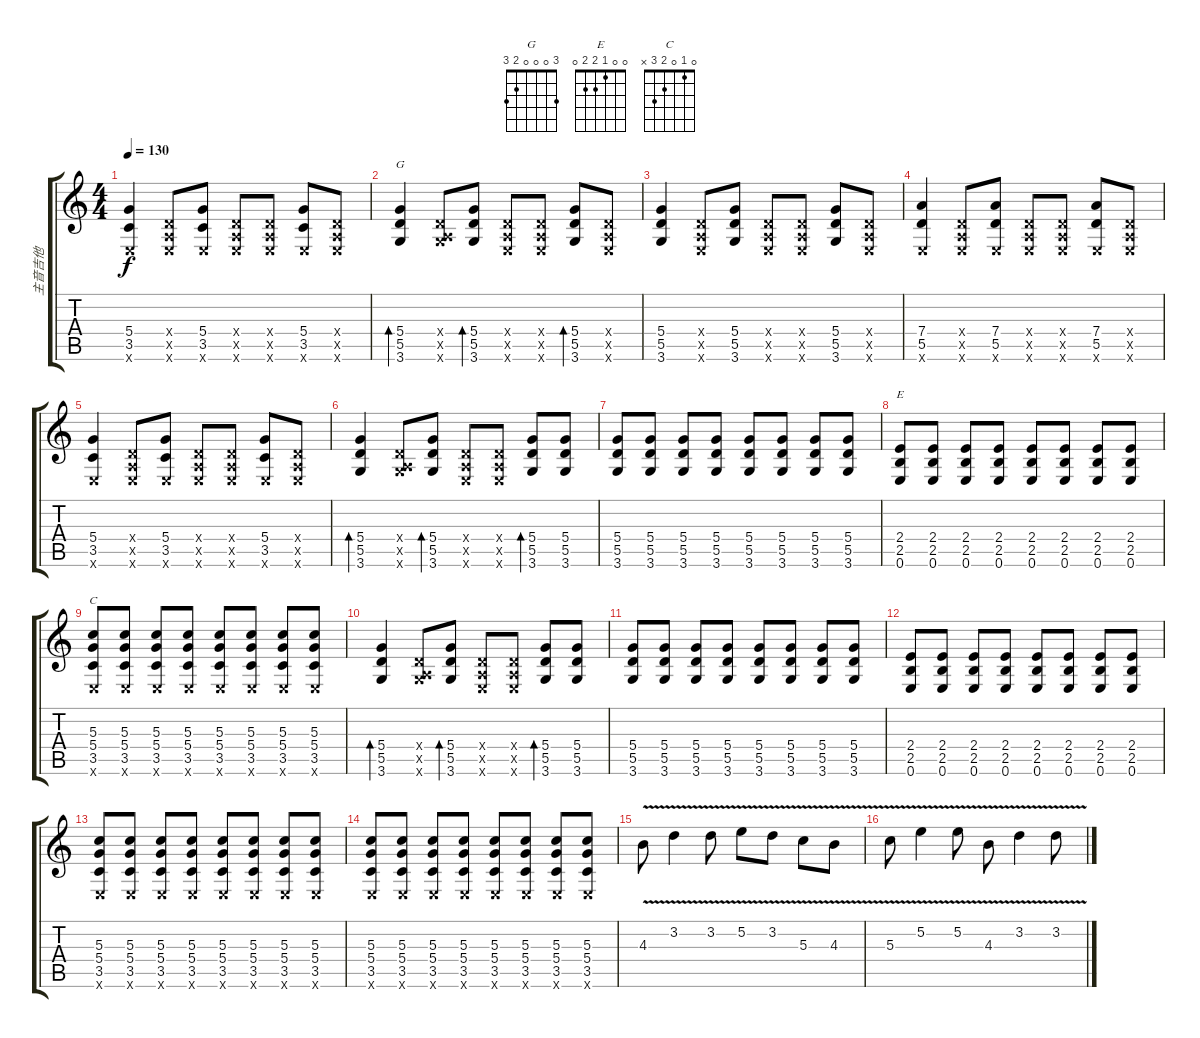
\track ("主音吉他" "主音吉他") {instrument distortionguitar}
\staff {score tabs}
\tuning (E4 B3 G3 D3 A2 E2) {hide}
\chord ("G" 3 0 0 0 2 3)
\chord ("E" 0 0 1 2 2 0)
\chord ("C" 0 1 0 2 3 x)
\ts (4 4)
\tempo 130
\clef g2
\ks c
(5.4 3.5 0.6{x}).4{dy f} (0.4{x} 0.5{x} 0.6{x}).8 (5.4 3.5 0.6{x}).8 (0.4{x} 0.5{x} 0.6{x}).8 (0.4{x} 0.5{x} 0.6{x}).8 (5.4 3.5 0.6{x}).8 (0.4{x} 0.5{x} 0.6{x}).8 |
(5.4 5.5 3.6).4{bd 60 ch "G"} (0.4{x} 0.5{x} 3.6{x}).8 (5.4 5.5 3.6).8{bd 60} (0.4{x} 0.5{x} 0.6{x}).8 (0.4{x} 0.5{x} 0.6{x}).8 (5.4 5.5 3.6).8{bd 60} (0.4{x} 0.5{x} 0.6{x}).8 |
(5.4 5.5 3.6).4 (0.4{x} 0.5{x} 0.6{x}).8 (5.4 5.5 3.6).8 (0.4{x} 0.5{x} 0.6{x}).8 (0.4{x} 0.5{x} 0.6{x}).8 (5.4 5.5 3.6).8 (0.4{x} 0.5{x} 0.6{x}).8 |
(7.4 5.5 0.6{x}).4 (0.4{x} 0.5{x} 0.6{x}).8 (7.4 5.5 0.6{x}).8 (0.4{x} 0.5{x} 0.6{x}).8 (0.4{x} 0.5{x} 0.6{x}).8 (7.4 5.5 0.6{x}).8 (0.4{x} 0.5{x} 0.6{x}).8 |
(5.4 3.5 0.6{x}).4 (0.4{x} 0.5{x} 0.6{x}).8 (5.4 3.5 0.6{x}).8 (0.4{x} 0.5{x} 0.6{x}).8 (0.4{x} 0.5{x} 0.6{x}).8 (5.4 3.5 0.6{x}).8 (0.4{x} 0.5{x} 0.6{x}).8 |
(5.4 5.5 3.6).4{bd 60} (0.4{x} 0.5{x} 3.6{x}).8 (5.4 5.5 3.6).8{bd 60} (0.4{x} 0.5{x} 0.6{x}).8 (0.4{x} 0.5{x} 0.6{x}).8 (5.4 5.5 3.6).8{bd 60} (5.4 5.5 3.6).8 |
(5.4 5.5 3.6).8 (5.4 5.5 3.6).8 (5.4 5.5 3.6).8 (5.4 5.5 3.6).8 (5.4 5.5 3.6).8 (5.4 5.5 3.6).8 (5.4 5.5 3.6).8 (5.4 5.5 3.6).8 |
(2.4 2.5 0.6).8{ch "E"} (2.4 2.5 0.6).8 (2.4 2.5 0.6).8 (2.4 2.5 0.6).8 (2.4 2.5 0.6).8 (2.4 2.5 0.6).8 (2.4 2.5 0.6).8 (2.4 2.5 0.6).8 |
(5.3 5.4 3.5 0.6{x}).8{ch "C"} (5.3 5.4 3.5 0.6{x}).8 (5.3 5.4 3.5 0.6{x}).8 (5.3 5.4 3.5 0.6{x}).8 (5.3 5.4 3.5 0.6{x}).8 (5.3 5.4 3.5 0.6{x}).8 (5.3 5.4 3.5 0.6{x}).8 (5.3 5.4 3.5 0.6{x}).8 |
(5.4 5.5 3.6).4{bd 60} (0.4{x} 0.5{x} 3.6{x}).8 (5.4 5.5 3.6).8{bd 60} (0.4{x} 0.5{x} 0.6{x}).8 (0.4{x} 0.5{x} 0.6{x}).8 (5.4 5.5 3.6).8{bd 60} (5.4 5.5 3.6).8 |
(5.4 5.5 3.6).8 (5.4 5.5 3.6).8 (5.4 5.5 3.6).8 (5.4 5.5 3.6).8 (5.4 5.5 3.6).8 (5.4 5.5 3.6).8 (5.4 5.5 3.6).8 (5.4 5.5 3.6).8 |
(2.4 2.5 0.6).8 (2.4 2.5 0.6).8 (2.4 2.5 0.6).8 (2.4 2.5 0.6).8 (2.4 2.5 0.6).8 (2.4 2.5 0.6).8 (2.4 2.5 0.6).8 (2.4 2.5 0.6).8 |
(5.3 5.4 3.5 0.6{x}).8 (5.3 5.4 3.5 0.6{x}).8 (5.3 5.4 3.5 0.6{x}).8 (5.3 5.4 3.5 0.6{x}).8 (5.3 5.4 3.5 0.6{x}).8 (5.3 5.4 3.5 0.6{x}).8 (5.3 5.4 3.5 0.6{x}).8 (5.3 5.4 3.5 0.6{x}).8 |
(5.3 5.4 3.5 0.6{x}).8 (5.3 5.4 3.5 0.6{x}).8 (5.3 5.4 3.5 0.6{x}).8 (5.3 5.4 3.5 0.6{x}).8 (5.3 5.4 3.5 0.6{x}).8 (5.3 5.4 3.5 0.6{x}).8 (5.3 5.4 3.5 0.6{x}).8 (5.3 5.4 3.5 0.6{x}).8 |
4.3{v}.8{volume 13 instrument acousticguitarsteel} 3.2{v}.4 3.2{v}.8 5.2{v}.8 3.2{v}.8 5.3{v}.8 4.3{v}.8 |
5.3{v}.8 5.2{v}.4 5.2{v}.8 4.3{v}.8 3.2{v}.4 3.2{v}.8
